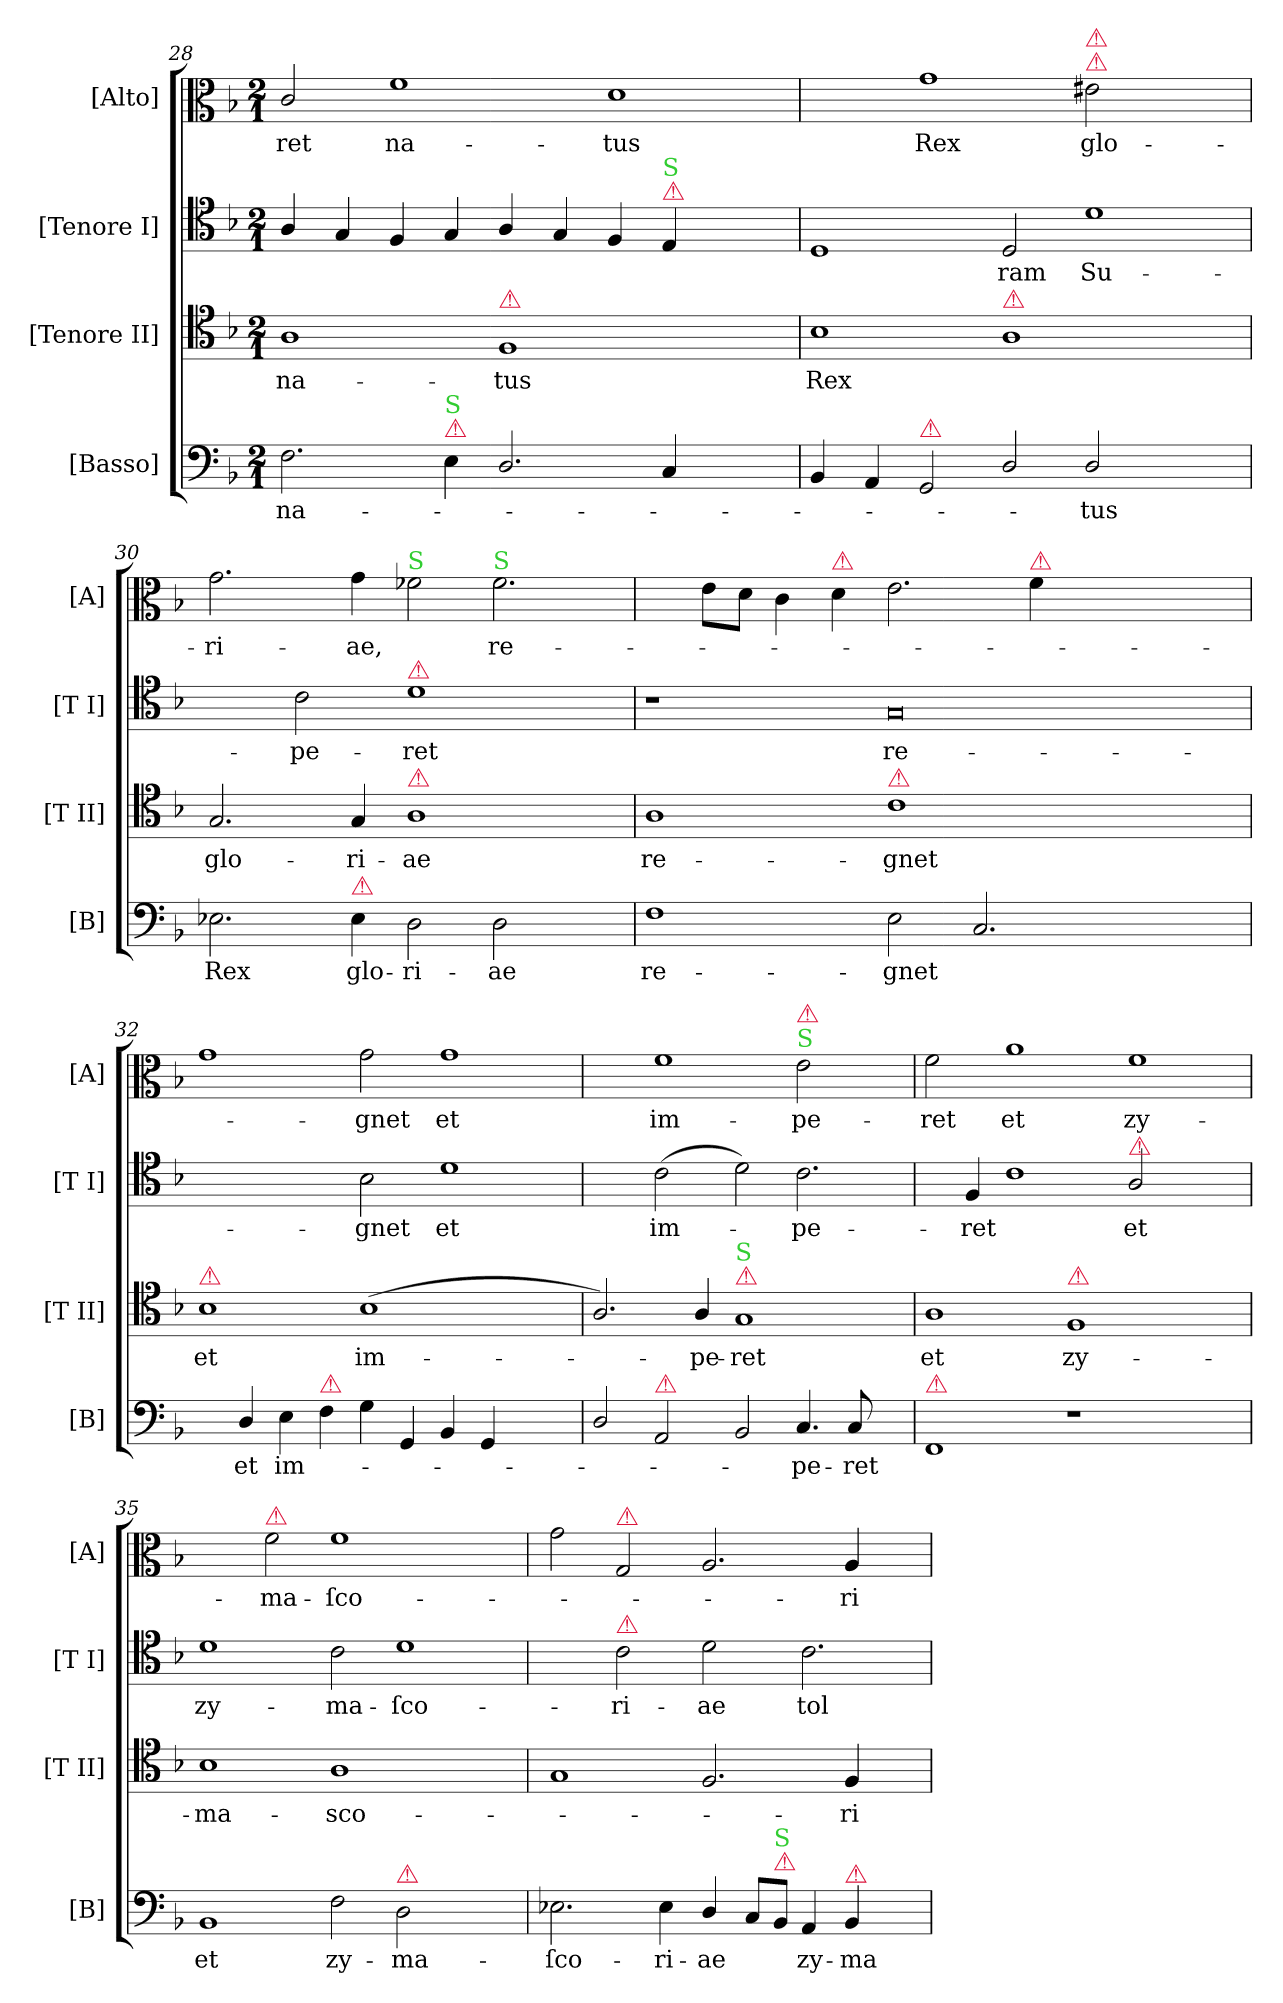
**kern	**text	**kern	**text	**kern	**text	**kern	**text
*part4	*part4	*part3	*part3	*part2	*part2	*part1	*part1
*staff4	*staff4	*staff3	*staff3	*staff2	*staff2	*staff1	*staff1
*I"[Basso]	*	*I"[Tenore II]	*	*I"[Tenore I]	*	*I"[Alto]	*
*I'[B]	*	*I'[T II]	*	*I'[T I]	*	*I'[A]	*
*clefF4	*	*clefC4	*	*clefC4	*	*clefC3	*
*k[b-]	*	*k[b-]	*	*k[b-]	*	*k[b-]	*
*M2/1	*	*M2/1	*	*M2/1	*	*M2/1	*
=28	=28	=28	=28	=28	=28	=28	=28
2.F\	na-	1A\	na-	4A/	.	2c/	-ret
.	.	.	.	4G/	.	.	.
.	.	.	.	4F/	.	1f\	na-
!LO:TX:a:color=crimson:t=⚠	!	!	!	!	!	!	!
!LO:TX:a:color=limegreen:t=S	!	!	!	!	!	!	!
4E\	.	.	.	4G/	.	.	.
!	!	!LO:TX:a:color=crimson:t=⚠	!	!	!	!	!
2.D/	.	1F/	-tus	4A/	.	.	.
.	.	.	.	4G/	.	.	.
.	.	.	.	4F/	.	1d\	-tus
!	!	!	!	!LO:TX:a:color=crimson:t=⚠	!	!	!
!	!	!	!	!LO:TX:a:color=limegreen:t=S	!	!	!
4C/	.	.	.	4E/	.	.	.
2ryy	.	2ryy	.	2ryy	.	.	.
=29	=29	=29	=29	=29	=29	=29	=29
4BB-/	.	1B-\	Rex	1D/	.	2ryy	.
4AA/	.	.	.	.	.	.	.
!LO:TX:a:color=crimson:t=⚠	!	!	!	!	!	!	!
2GG/	.	.	.	.	.	1g\	Rex
!	!	!LO:TX:a:color=crimson:t=⚠	!	!	!	!	!
2D/	.	1A\	.	2D/	-ram	.	.
!	!	!	!	!	!	!LO:TX:a:color=crimson:t=⚠	!
!	!	!	!	!	!	!LO:TX:a:color=crimson:t=⚠	!
2D/	-tus	.	.	1d\	Su-	2e#X\	glo-
2ryy	.	2ryy	.	.	.	2ryy	.
=30	=30	=30	=30	=30	=30	=30	=30
2.E-X\	Rex	2.G/	glo-	2ryy	.	2.g\	-ri-
.	.	.	.	2c\	-pe-	.	.
!LO:TX:a:color=crimson:t=⚠	!	!	!	!	!	!	!
4E-\	glo-	4G/	-ri-	.	.	4g\	-ae,
!	!	!	!	!	!	!LO:TX:a:color=limegreen:t=S	!
!	!	!	!	!LO:TX:a:color=crimson:t=⚠	!	!	!
!	!	!LO:TX:a:color=crimson:t=⚠	!	!	!	!	!
2D\	-ri-	1A\	-ae	1d\	-ret	2f-X\	.
!	!	!	!	!	!	!LO:TX:a:color=limegreen:t=S	!
2D\	-ae	.	.	.	.	2.f-\	re-
4ryy	.	4ryy	.	4ryy	.	.	.
=31	=31	=31	=31	=31	=31	=31	=31
1F\	re-	1A\	re-	1r	.	4ryy	.
.	.	.	.	.	.	8e\L	.
.	.	.	.	.	.	8d\J	.
.	.	.	.	.	.	4c\	.
!	!	!	!	!	!	!LO:TX:a:color=crimson:t=⚠	!
.	.	.	.	.	.	4d\	.
!	!	!LO:TX:a:color=crimson:t=⚠	!	!	!	!	!
2E\	-gnet	1c\	-gnet	0G/	re-	2.e\	.
2.C/	.	.	.	.	.	.	.
!	!	!	!	!	!	!LO:TX:a:color=crimson:t=⚠	!
.	.	.	.	.	.	4f\	.
.	.	1ryy	.	.	.	1ryy	.
2.ryy	.	.	.	.	.	.	.
=32	=32	=32	=32	=32	=32	=32	=32
!	!	!LO:TX:a:color=crimson:t=⚠	!	!	!	!	!
4ryy	.	1B-\	et	1ryy	.	1g\	.
4D/	et	.	.	.	.	.	.
4E\	im-	.	.	.	.	.	.
!LO:TX:a:color=crimson:t=⚠	!	!	!	!	!	!	!
4F\	.	.	.	.	.	.	.
4G\	.	(<1B-\	im-	2B-\	-gnet	2g\	-gnet
4GG/	.	.	.	.	.	.	.
4BB-/	.	.	.	1d\	et	1g\	et
4GG/	.	.	.	.	.	.	.
2ryy	.	2ryy	.	.	.	.	.
=33	=33	=33	=33	=33	=33	=33	=33
2D/	.	2.A/)	.	2ryy	.	2ryy	.
!LO:TX:a:color=crimson:t=⚠	!	!	!	!	!	!	!
2AA/	.	.	.	(2c\	im-	1f\	im-
.	.	4A/	-pe-	.	.	.	.
!	!	!LO:TX:a:color=crimson:t=⚠	!	!	!	!	!
!	!	!LO:TX:a:color=limegreen:t=S	!	!	!	!	!
2BB-/	.	1G/	-ret	2d\)	.	.	.
!	!	!	!	!	!	!LO:TX:a:color=limegreen:t=S	!
!	!	!	!	!	!	!LO:TX:a:color=crimson:t=⚠	!
4.C/	-pe-	.	.	2.c\	-pe-	2e\	-pe-
8C/	-ret	.	.	.	.	.	.
4ryy	.	4ryy	.	.	.	4ryy	.
=34	=34	=34	=34	=34	=34	=34	=34
!LO:TX:a:color=crimson:t=⚠	!	!	!	!	!	!	!
1FF/	.	1A\	et	4ryy	.	2f\	-ret
.	.	.	.	4F/	-ret	.	.
.	.	.	.	1c\	.	1a\	et
!	!	!LO:TX:a:color=crimson:t=⚠	!	!	!	!	!
1r	.	1F/	zy-	.	.	.	.
!	!	!	!	!LO:TX:a:color=crimson:t=⚠	!	!	!
.	.	.	.	2A/	et	1f\	zy-
2ryy	.	2ryy	.	2ryy	.	.	.
=35	=35	=35	=35	=35	=35	=35	=35
1BB-/	et	1B-\	-ma-	1d\	zy-	2ryy	.
!	!	!	!	!	!	!LO:TX:a:color=crimson:t=⚠	!
.	.	.	.	.	.	2f\	-ma-
2F\	zy-	1A\	-sco-	2c\	-ma-	1f\	-ſco-
!LO:TX:a:color=crimson:t=⚠	!	!	!	!	!	!	!
2D\	-ma-	.	.	1d\	-ſco-	.	.
2ryy	.	2ryy	.	.	.	2ryy	.
=36	=36	=36	=36	=36	=36	=36	=36
2.E-X\	-ſco-	1G/	.	2ryy	.	2g\	.
!	!	!	!	!	!	!LO:TX:a:color=crimson:t=⚠	!
!	!	!	!	!LO:TX:a:color=crimson:t=⚠	!	!	!
.	.	.	.	2c\	-ri-	2G/	.
4E-\	-ri-	.	.	.	.	.	.
4D/	-ae	2.F/	.	2d\	-ae	2.A/	.
8C/L	.	.	.	.	.	.	.
!LO:TX:a:color=crimson:t=⚠	!	!	!	!	!	!	!
!LO:TX:a:color=limegreen:t=S	!	!	!	!	!	!	!
8BB-/J	.	.	.	.	.	.	.
4AA/	zy-	.	.	2.c\	tol-	.	.
!LO:TX:a:color=crimson:t=⚠	!	!	!	!	!	!	!
4BB-/	-ma-	4F/	-ri-	.	.	4A/	-ri-
4ryy	.	4ryy	.	.	.	4ryy	.
=	=	=	=	=	=	=	=
*-	*-	*-	*-	*-	*-	*-	*-
